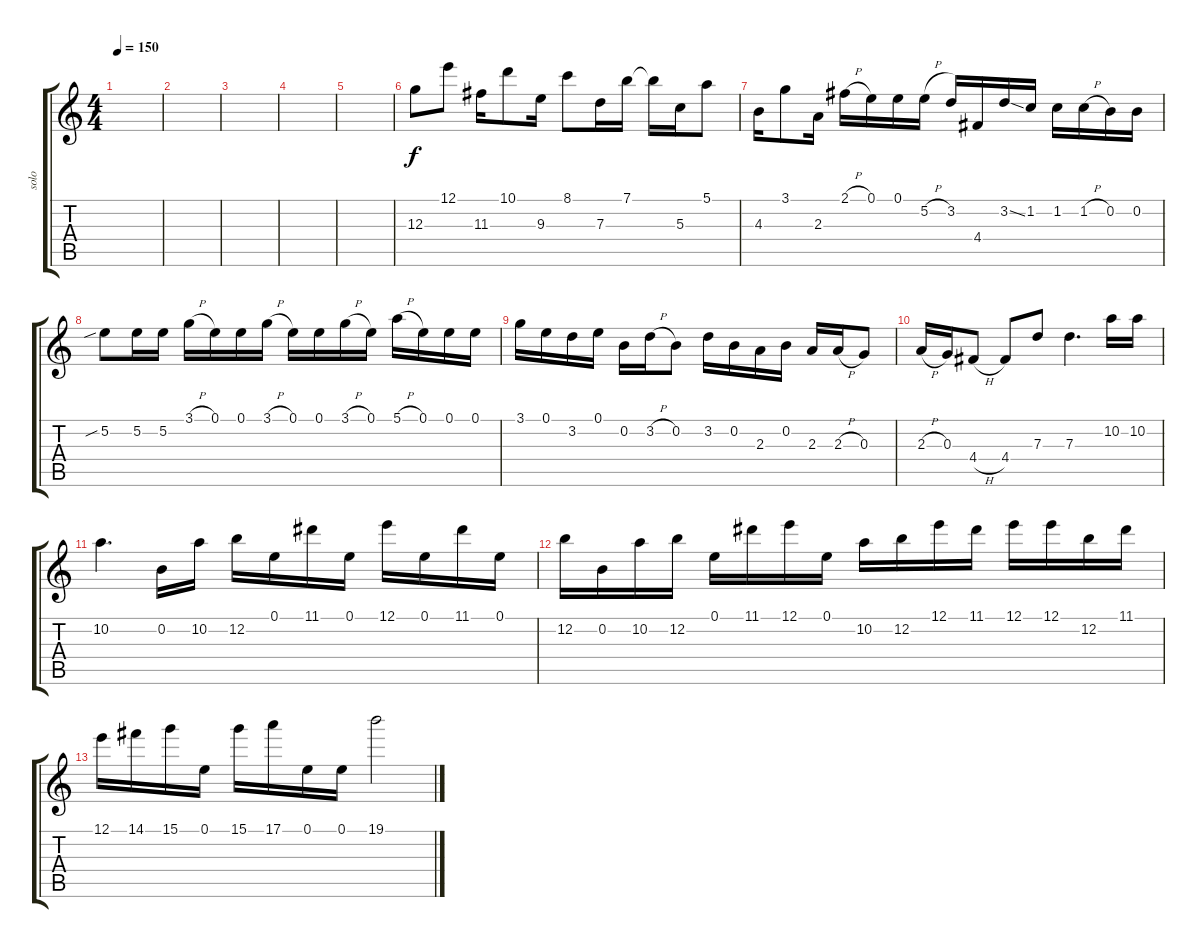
\track ("solo" "solo") {instrument distortionguitar}
\staff {score tabs}
\tuning (E4 B3 G3 D3 A2 E2) {hide}
\ts (4 4)
\tempo 150
\clef g2
\ks c
|
|
|
|
|
12.3.8 12.1.8 11.3.16 10.1.8 9.3.16 8.1.8 7.3.16 7.1.16 7.1{t}.16 5.3.16 5.1.8 |
4.3.16 3.1.8 2.3.16 2.1{h}.16 0.1.16 0.1.16 5.2{h}.16 3.2.16 4.4.16 3.2{ss}.16 1.2.16 1.2.16 1.2{h}.16 0.2.16 0.2.16 |
5.2{sib}.8 5.2.16 5.2.16 3.1{h}.16 0.1.16 0.1.16 3.1{h}.16 0.1.16 0.1.16 3.1{h}.16 0.1.16 5.1{h}.16 0.1.16 0.1.16 0.1.16 |
3.1.16 0.1.16 3.2.16 0.1.16 0.2.16 3.2{h}.16 0.2.8 3.2.16 0.2.16 2.3.16 0.2.16 2.3.16 2.3{h}.16 0.3.8 |
2.3{h}.16 0.3.16 4.4{h}.8 4.4.8 7.3.8 7.3.4{d} 10.2.16 10.2.16 |
10.2.4{d} 0.2.16 10.2.16 12.2.16 0.1.16 11.1.16 0.1.16 12.1.16 0.1.16 11.1.16 0.1.16 |
12.2.16 0.2.16 10.2.16 12.2.16 0.1.16 11.1.16 12.1.16 0.1.16 10.2.16 12.2.16 12.1.16 11.1.16 12.1.16 12.1.16 12.2.16 11.1.16 |
12.1.16 14.1.16 15.1.16 0.1.16 15.1.16 17.1.16 0.1.16 0.1.16 19.1.2
